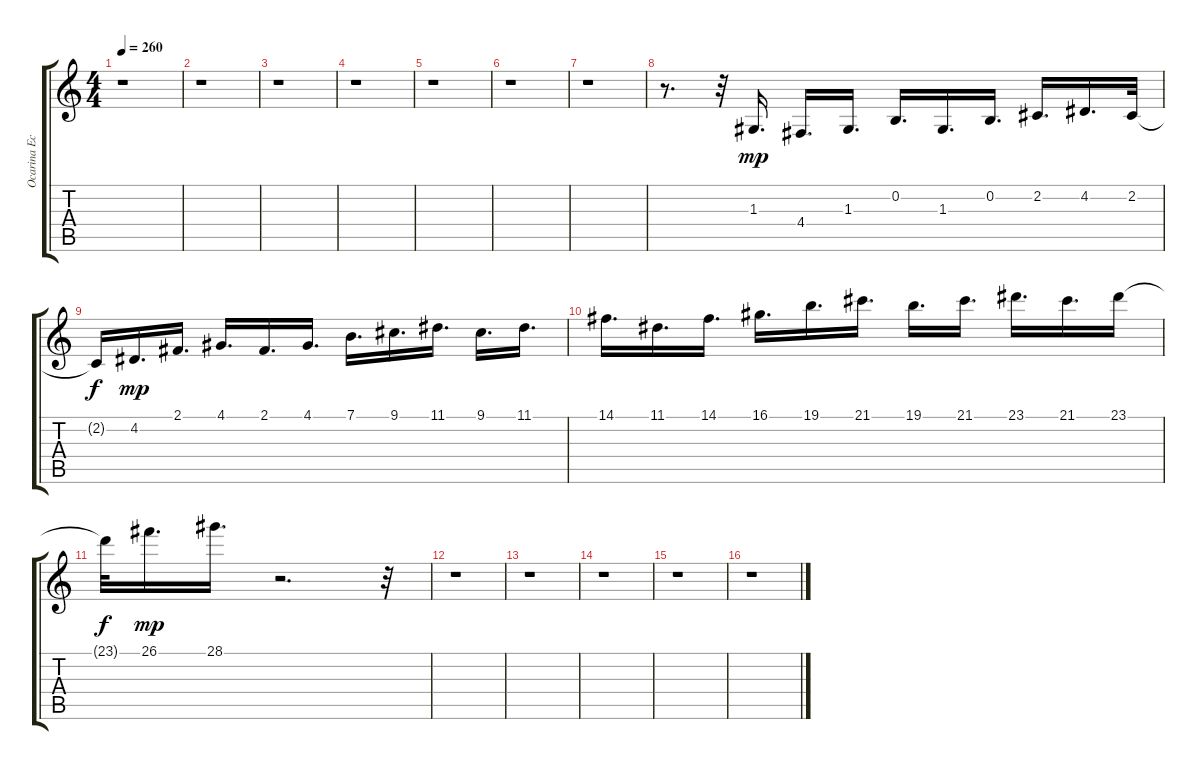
\track ("Ocarina Echo" "Ocarina Ec") {instrument ocarina}
\staff {score tabs}
\tuning (E4 B3 G3 D3 A2 E2) {hide}
\ts (4 4)
\tempo 260
\clef g2
\ks c
r.1{dy mp} |
r.1 |
r.1 |
r.1 |
r.1 |
r.1 |
r.1 |
r.8{d} r.32 1.3.16{d} 4.4.16{d} 1.3.16{d} 0.2.16{d} 1.3.16{d} 0.2.16{d} 2.2.16{d} 4.2.16{d} 2.2.32 |
2.2{t}.16{dy f} 4.2.16{d dy mp} 2.1.16{d} 4.1.16{d} 2.1.16{d} 4.1.16{d} 7.1.16{d} 9.1.16{d} 11.1.16{d} 9.1.16{d} 11.1.16{d} |
14.1.16{d} 11.1.16{d} 14.1.16{d} 16.1.16{d} 19.1.16{d} 21.1.16{d} 19.1.16{d} 21.1.16{d} 23.1.16{d} 21.1.16{d} 23.1.16 |
23.1{t}.32{dy f} 26.1.16{d dy mp} 28.1.16{d} r.2{d} r.32 |
r.1 |
r.1 |
r.1 |
r.1 |
r.1
